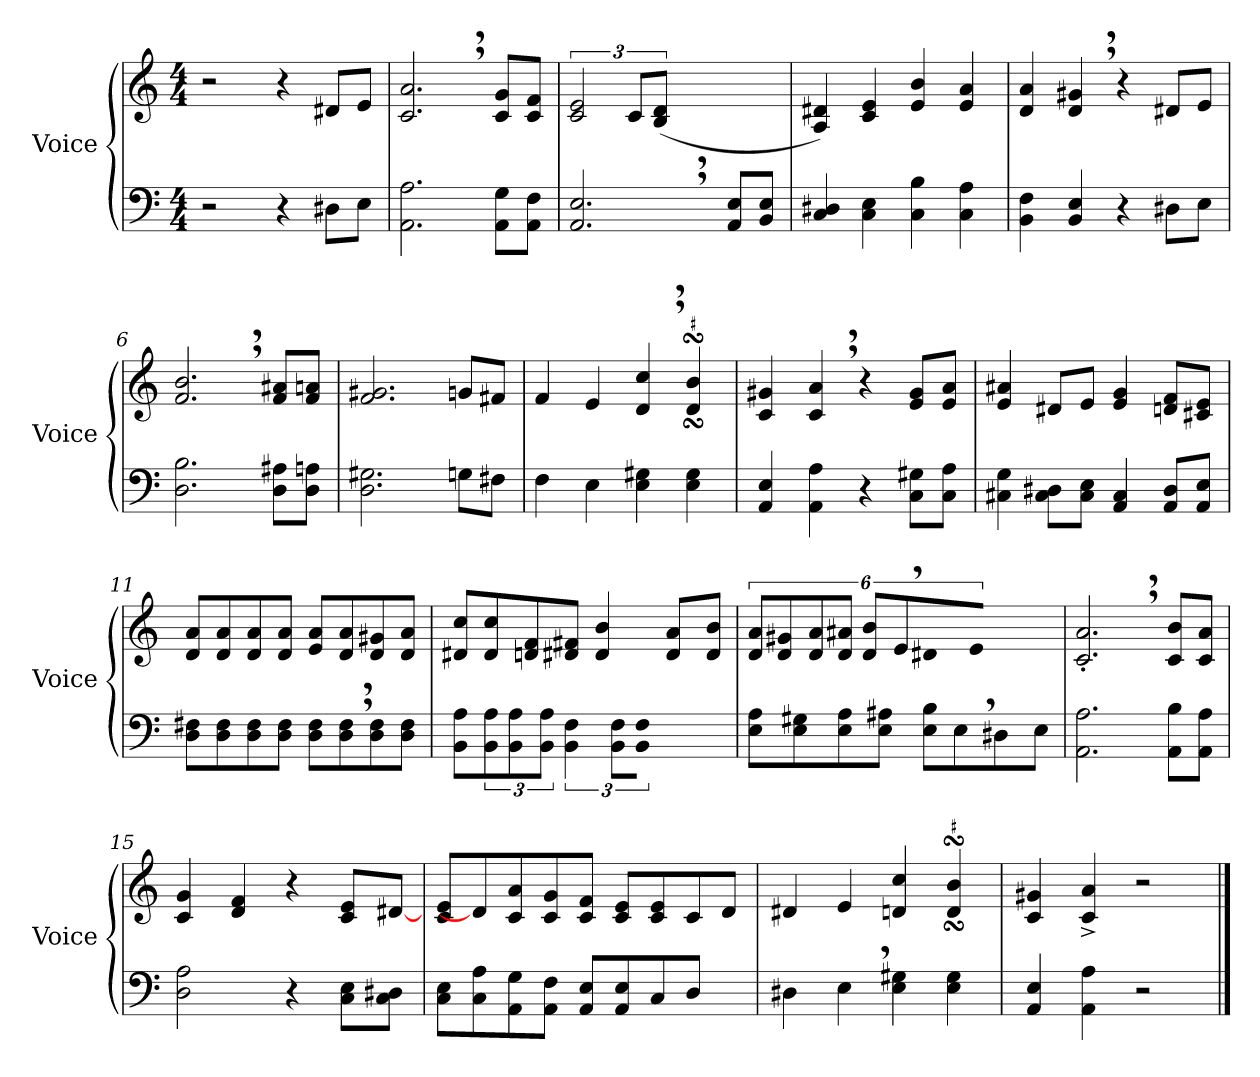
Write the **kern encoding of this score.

**kern	**kern
*part2	*part1
*staff2	*staff1
*I"Voice	*I"Voice
*I'Voice	*I'Voice
*clefF4	*clefG2
*M4/4	*M4/4
=1	=1
2rE	2r
4r	4r
8D#X\L	8d#X/L
8E\J	8e/J
=2	=2
2.AA\ 2.A\	2.c/,< 2.a/,<
8AA\ 8G\L	8c/ 8g/L
8AA\ 8F\J	8c/ 8f/J
=3	=3
2.AA/,> 2.E/,>	3c/ 3e/
.	12c/L
.	(<12B/ 12d/J
.	2ryy
8AA/ 8E/L	.
8BB/ 8E/J	.
!!LO:LB:g=z
=4	=4
4C/ 4D#X/	4A/ 4d#X/)
4C\ 4E\	4c/ 4e/
4C\ 4B\	4e/ 4b/
4C\ 4A\	4e/ 4a/
=5	=5
4BB\ 4F\	4d/ 4a/
4BB/ 4E/	4d/,< 4g#X/,<
4r	4r
8D#X\L	8d#X/L
8E\J	8e/J
=6	=6
2.D\ 2.B\	2.f/,< 2.b/,<
8D\ 8A#X\L	8f/ 8a#X/L
8D\ 8An\J	8f/ 8an/J
!!LO:LB:g=z
=7	=7
2.D\ 2.G#X\	2.f/ 2.g#X/
8Gn\L	8gn/L
8F#X\J	8f#X/J
=8	=8
4F\	4f/
4E\	4e/
4E\ 4G#X\	4d/,< 4cc/,<
4E\ 4G#\	4d/sSSS 4b/sSSS
=9	=9
4AA/ 4E/	4c/ 4g#X/
4AA\ 4A\	4c/,< 4a/,<
4r	4r
8C\ 8G#X\L	8e/ 8g#/L
8C\ 8A\J	8e/ 8a/J
!!LO:LB:g=z
=10	=10
4C#X\ 4G\	4e/ 4a#X/
8C#\ 8D#X\L	8d#X/L
8C#\ 8E\J	8e/J
4AA/ 4C#/	4e/ 4g/
8AA/ 8D#/L	8dn/ 8f/L
8AA/ 8E/J	8c#X/ 8e/J
!!LO:PB:g=z
=11	=11
8D\ 8F#X\L	8d/ 8a/L
8D\ 8F#\	8d/ 8a/
8D\ 8F#\	8d/ 8a/
8D\ 8F#\J	8d/ 8a/J
8D\ 8F#\L	8e/ 8a/L
8D\,> 8F#\,>	8d/ 8a/
8D\ 8F#\	8d/ 8g#X/
8D\ 8F#\J	8d/ 8a/J
!!LO:LB:g=z
=12	=12
8BB\ 8A\L	8d#X/ 8cc/L
12BB\ 12A\	8d#/ 8cc/
12BB\ 12A\	.
.	8dn/ 8f/
12BB\ 12A\J	.
6BB\ 6F\	8d#X/ 8f#X/J
.	4d#/ 4b/
12BB\ 12F\L	.
8BB\ 8F\J	.
4ryy	8d#/ 8a/L
.	8d#/ 8b/J
!!LO:LB:g=z
=13	=13
8E\ 8A\L	12d/ 12a/L
.	12d/ 12g#X/
8E\ 8G#X\	.
.	12d/ 12a/
8E\ 8A\	12d/ 12a#X/J
.	12d/ 12b/L
8E\ 8A#X\J	.
.	12e,</
8E\ 8B\L	8d#X/
8E,>\	8e/J
8D#X\	4ryy
8E\J	.
=14	=14
2.AA\ 2.A\	2.c/,<'< 2.a/,<'<
8AA\ 8B\L	8c/ 8b/L
8AA\ 8A\J	8c/ 8a/J
!!LO:LB:g=z
=15	=15
2D\ 2A\	4c/ 4g/
.	4d/ 4f/
4r	4r
8C\ 8E\L	8c/ 8e/L
8C\ 8D#X\J	[8d#X/J
=16	=16
8C\ 8E\L	8c/ 8e/L
8C\ 8A\	8d#/J]
8AA\ 8G\	8c/ 8a/
8AA\ 8F\J	8c/ 8g/
8AA/ 8E/L	8c/ 8f/J
8AA/ 8E/	8c/ 8e/L
8C/	8c/ 8e/
8D/J	8c/
8ryy	8d/J
!!LO:LB:g=z
=17	=17
4D#X\	4d#X/
4E,>\	4e/
4E\ 4G#X\	4dn/ 4cc/
4E\ 4G#\	4d/sSSS 4b/sSSS
=18	=18
4AA/ 4E/	4c/ 4g#X/
4AA\ 4A\	4c/^< 4a/^<
2r	2rcc
==	==
*-	*-
